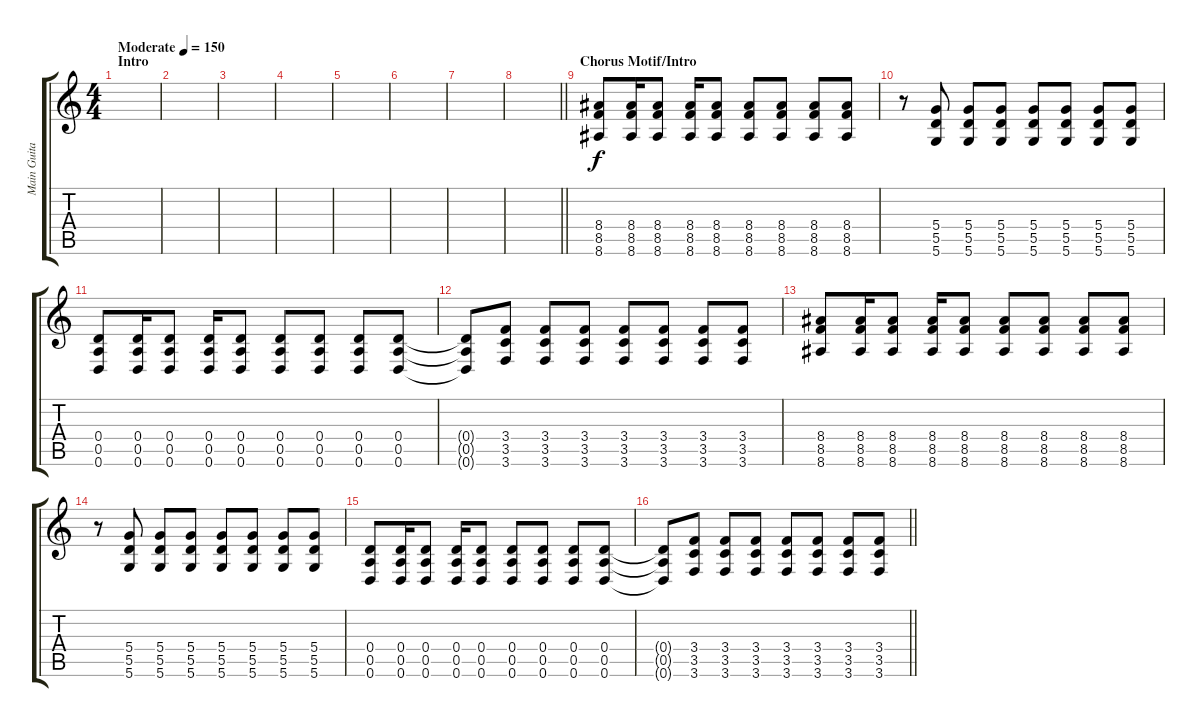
\track ("Main Guitar" "Main Guita") {instrument overdrivenguitar}
\staff {score tabs}
\tuning (E4 B3 G3 D3 A2 D2) {hide}
\ts (4 4)
\section ("" "Intro")
\tempo (150 "Moderate")
\clef g2
\ks c
|
|
|
|
|
|
|
\barLineRight lightlight
|
\section ("" "Chorus Motif/Intro")
(8.4 8.5 8.6).8 (8.4 8.5 8.6).16 (8.4 8.5 8.6).8 (8.4 8.5 8.6).16 (8.4 8.5 8.6).8 (8.4 8.5 8.6).8 (8.4 8.5 8.6).8 (8.4 8.5 8.6).8 (8.4 8.5 8.6).8 |
r.8 (5.4 5.5 5.6).8 (5.4 5.5 5.6).8 (5.4 5.5 5.6).8 (5.4 5.5 5.6).8 (5.4 5.5 5.6).8 (5.4 5.5 5.6).8 (5.4 5.5 5.6).8 |
(0.4 0.5 0.6).8 (0.4 0.5 0.6).16 (0.4 0.5 0.6).8 (0.4 0.5 0.6).16 (0.4 0.5 0.6).8 (0.4 0.5 0.6).8 (0.4 0.5 0.6).8 (0.4 0.5 0.6).8 (0.4 0.5 0.6).8 |
(0.4{t} 0.5{t} 0.6{t}).8 (3.4 3.5 3.6).8 (3.4 3.5 3.6).8 (3.4 3.5 3.6).8 (3.4 3.5 3.6).8 (3.4 3.5 3.6).8 (3.4 3.5 3.6).8 (3.4 3.5 3.6).8 |
(8.4 8.5 8.6).8 (8.4 8.5 8.6).16 (8.4 8.5 8.6).8 (8.4 8.5 8.6).16 (8.4 8.5 8.6).8 (8.4 8.5 8.6).8 (8.4 8.5 8.6).8 (8.4 8.5 8.6).8 (8.4 8.5 8.6).8 |
r.8 (5.4 5.5 5.6).8 (5.4 5.5 5.6).8 (5.4 5.5 5.6).8 (5.4 5.5 5.6).8 (5.4 5.5 5.6).8 (5.4 5.5 5.6).8 (5.4 5.5 5.6).8 |
(0.4 0.5 0.6).8 (0.4 0.5 0.6).16 (0.4 0.5 0.6).8 (0.4 0.5 0.6).16 (0.4 0.5 0.6).8 (0.4 0.5 0.6).8 (0.4 0.5 0.6).8 (0.4 0.5 0.6).8 (0.4 0.5 0.6).8 |
\barLineRight lightlight
(0.4{t} 0.5{t} 0.6{t}).8 (3.4 3.5 3.6).8 (3.4 3.5 3.6).8 (3.4 3.5 3.6).8 (3.4 3.5 3.6).8 (3.4 3.5 3.6).8 (3.4 3.5 3.6).8 (3.4 3.5 3.6).8
